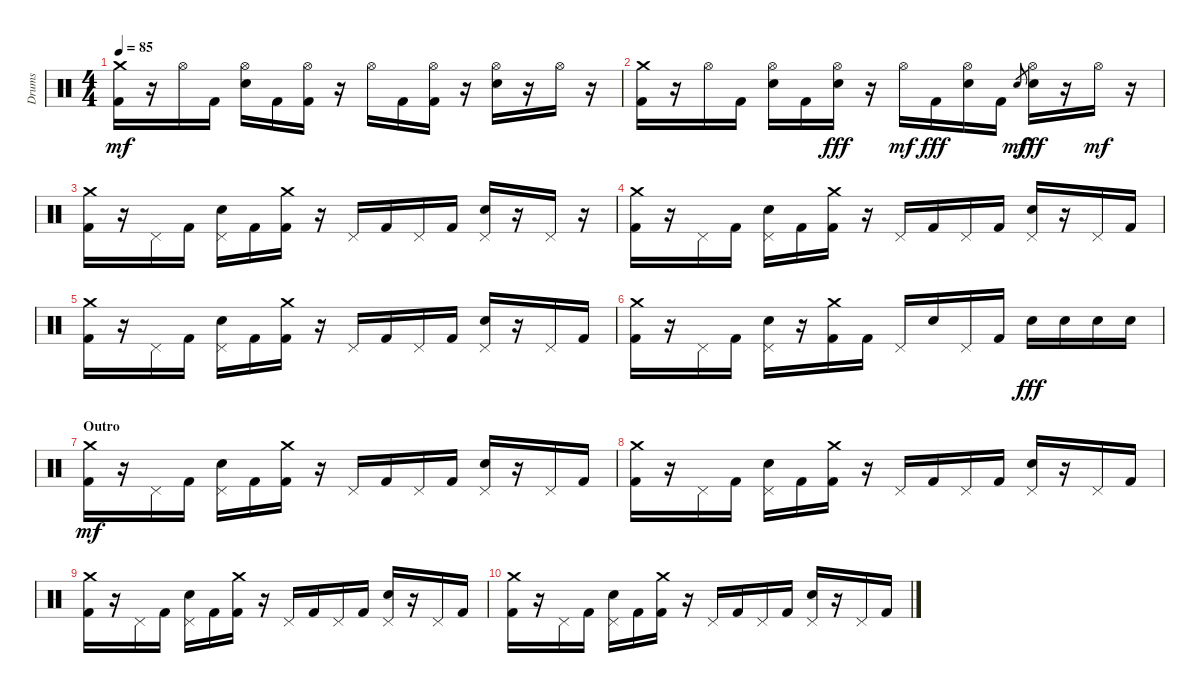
\track ("Drums" "Drums") {instrument percussion}
\staff {score}
\articulation defaults
\ts (4 4)
\tempo 85
\clef neutral
\ks c
("Crash medium (hit)" "Kick (hit) 2").16{dy mf} r.16 "Hi-Hat (open)".16 "Kick (hit) 2".16 ("Hi-Hat (open)" "Electric Snare (hit)").16 "Kick (hit) 2".16 ("Hi-Hat (open)" "Kick (hit) 2").16 r.16 "Hi-Hat (open)".16 "Kick (hit) 2".16 ("Hi-Hat (open)" "Kick (hit) 2").16 r.16 ("Hi-Hat (open)" "Electric Snare (hit)").16 r.16 "Hi-Hat (open)".16 r.16 |
("Crash medium (hit)" "Kick (hit) 2").16 r.16 "Hi-Hat (open)".16 "Kick (hit) 2".16 ("Hi-Hat (open)" "Electric Snare (hit)").16 "Kick (hit) 2".16 ("Hi-Hat (open)" "Electric Snare (hit)").16{dy fff} r.16 "Hi-Hat (open)".16{dy mf} "Kick (hit) 2".16{dy fff} ("Hi-Hat (open)" "Electric Snare (hit)").16 "Kick (hit) 2".16 "Electric Snare (hit)".8{gr dy mf} ("Hi-Hat (open)" "Electric Snare (hit)").16{dy fff} r.16 "Hi-Hat (open)".16{dy mf} r.16 |
("Crash medium (hit)" "Kick (hit) 2").16 r.16 "Pedal Hi-Hat (hit)".16 "Kick (hit) 2".16 ("Pedal Hi-Hat (hit)" "Electric Snare (hit)").16 "Kick (hit) 2".16 ("Crash medium (hit)" "Kick (hit) 2").16 r.16 "Pedal Hi-Hat (hit)".16 "Kick (hit) 2".16 "Pedal Hi-Hat (hit)".16 "Kick (hit) 2".16 ("Pedal Hi-Hat (hit)" "Electric Snare (hit)").16 r.16 "Pedal Hi-Hat (hit)".16 r.16 |
("Crash medium (hit)" "Kick (hit) 2").16 r.16 "Pedal Hi-Hat (hit)".16 "Kick (hit) 2".16 ("Pedal Hi-Hat (hit)" "Electric Snare (hit)").16 "Kick (hit) 2".16 ("Crash medium (hit)" "Kick (hit) 2").16 r.16 "Pedal Hi-Hat (hit)".16 "Kick (hit) 2".16 "Pedal Hi-Hat (hit)".16 "Kick (hit) 2".16 ("Pedal Hi-Hat (hit)" "Electric Snare (hit)").16 r.16 "Pedal Hi-Hat (hit)".16 "Kick (hit) 2".16 |
("Crash medium (hit)" "Kick (hit) 2").16 r.16 "Pedal Hi-Hat (hit)".16 "Kick (hit) 2".16 ("Pedal Hi-Hat (hit)" "Electric Snare (hit)").16 "Kick (hit) 2".16 ("Crash medium (hit)" "Kick (hit) 2").16 r.16 "Pedal Hi-Hat (hit)".16 "Kick (hit) 2".16 "Pedal Hi-Hat (hit)".16 "Kick (hit) 2".16 ("Pedal Hi-Hat (hit)" "Electric Snare (hit)").16 r.16 "Pedal Hi-Hat (hit)".16 "Kick (hit) 2".16 |
("Crash medium (hit)" "Kick (hit) 2").16 r.16 "Pedal Hi-Hat (hit)".16 "Kick (hit) 2".16 ("Pedal Hi-Hat (hit)" "Electric Snare (hit)").16 r.16 ("Crash medium (hit)" "Kick (hit) 2").16 "Kick (hit) 2".16 "Pedal Hi-Hat (hit)".16 "Electric Snare (hit)".16 "Pedal Hi-Hat (hit)".16 "Kick (hit) 2".16 "Electric Snare (hit)".16{dy fff} "Electric Snare (hit)".16 "Electric Snare (hit)".16 "Electric Snare (hit)".16 |
\section ("" "Outro")
("Crash medium (hit)" "Kick (hit) 2").16{dy mf} r.16 "Pedal Hi-Hat (hit)".16 "Kick (hit) 2".16 ("Pedal Hi-Hat (hit)" "Electric Snare (hit)").16 "Kick (hit) 2".16 ("Crash medium (hit)" "Kick (hit) 2").16 r.16 "Pedal Hi-Hat (hit)".16 "Kick (hit) 2".16 "Pedal Hi-Hat (hit)".16 "Kick (hit) 2".16 ("Pedal Hi-Hat (hit)" "Electric Snare (hit)").16 r.16 "Pedal Hi-Hat (hit)".16 "Kick (hit) 2".16 |
("Crash medium (hit)" "Kick (hit) 2").16 r.16 "Pedal Hi-Hat (hit)".16 "Kick (hit) 2".16 ("Pedal Hi-Hat (hit)" "Electric Snare (hit)").16 "Kick (hit) 2".16 ("Crash medium (hit)" "Kick (hit) 2").16 r.16 "Pedal Hi-Hat (hit)".16 "Kick (hit) 2".16 "Pedal Hi-Hat (hit)".16 "Kick (hit) 2".16 ("Pedal Hi-Hat (hit)" "Electric Snare (hit)").16 r.16 "Pedal Hi-Hat (hit)".16 "Kick (hit) 2".16 |
("Crash medium (hit)" "Kick (hit) 2").16 r.16 "Pedal Hi-Hat (hit)".16 "Kick (hit) 2".16 ("Pedal Hi-Hat (hit)" "Electric Snare (hit)").16 "Kick (hit) 2".16 ("Crash medium (hit)" "Kick (hit) 2").16 r.16 "Pedal Hi-Hat (hit)".16 "Kick (hit) 2".16 "Pedal Hi-Hat (hit)".16 "Kick (hit) 2".16 ("Pedal Hi-Hat (hit)" "Electric Snare (hit)").16 r.16 "Pedal Hi-Hat (hit)".16 "Kick (hit) 2".16 |
("Crash medium (hit)" "Kick (hit) 2").16 r.16 "Pedal Hi-Hat (hit)".16 "Kick (hit) 2".16 ("Pedal Hi-Hat (hit)" "Electric Snare (hit)").16 "Kick (hit) 2".16 ("Crash medium (hit)" "Kick (hit) 2").16 r.16 "Pedal Hi-Hat (hit)".16 "Kick (hit) 2".16 "Pedal Hi-Hat (hit)".16 "Kick (hit) 2".16 ("Pedal Hi-Hat (hit)" "Electric Snare (hit)").16 r.16 "Pedal Hi-Hat (hit)".16 "Kick (hit) 2".16
